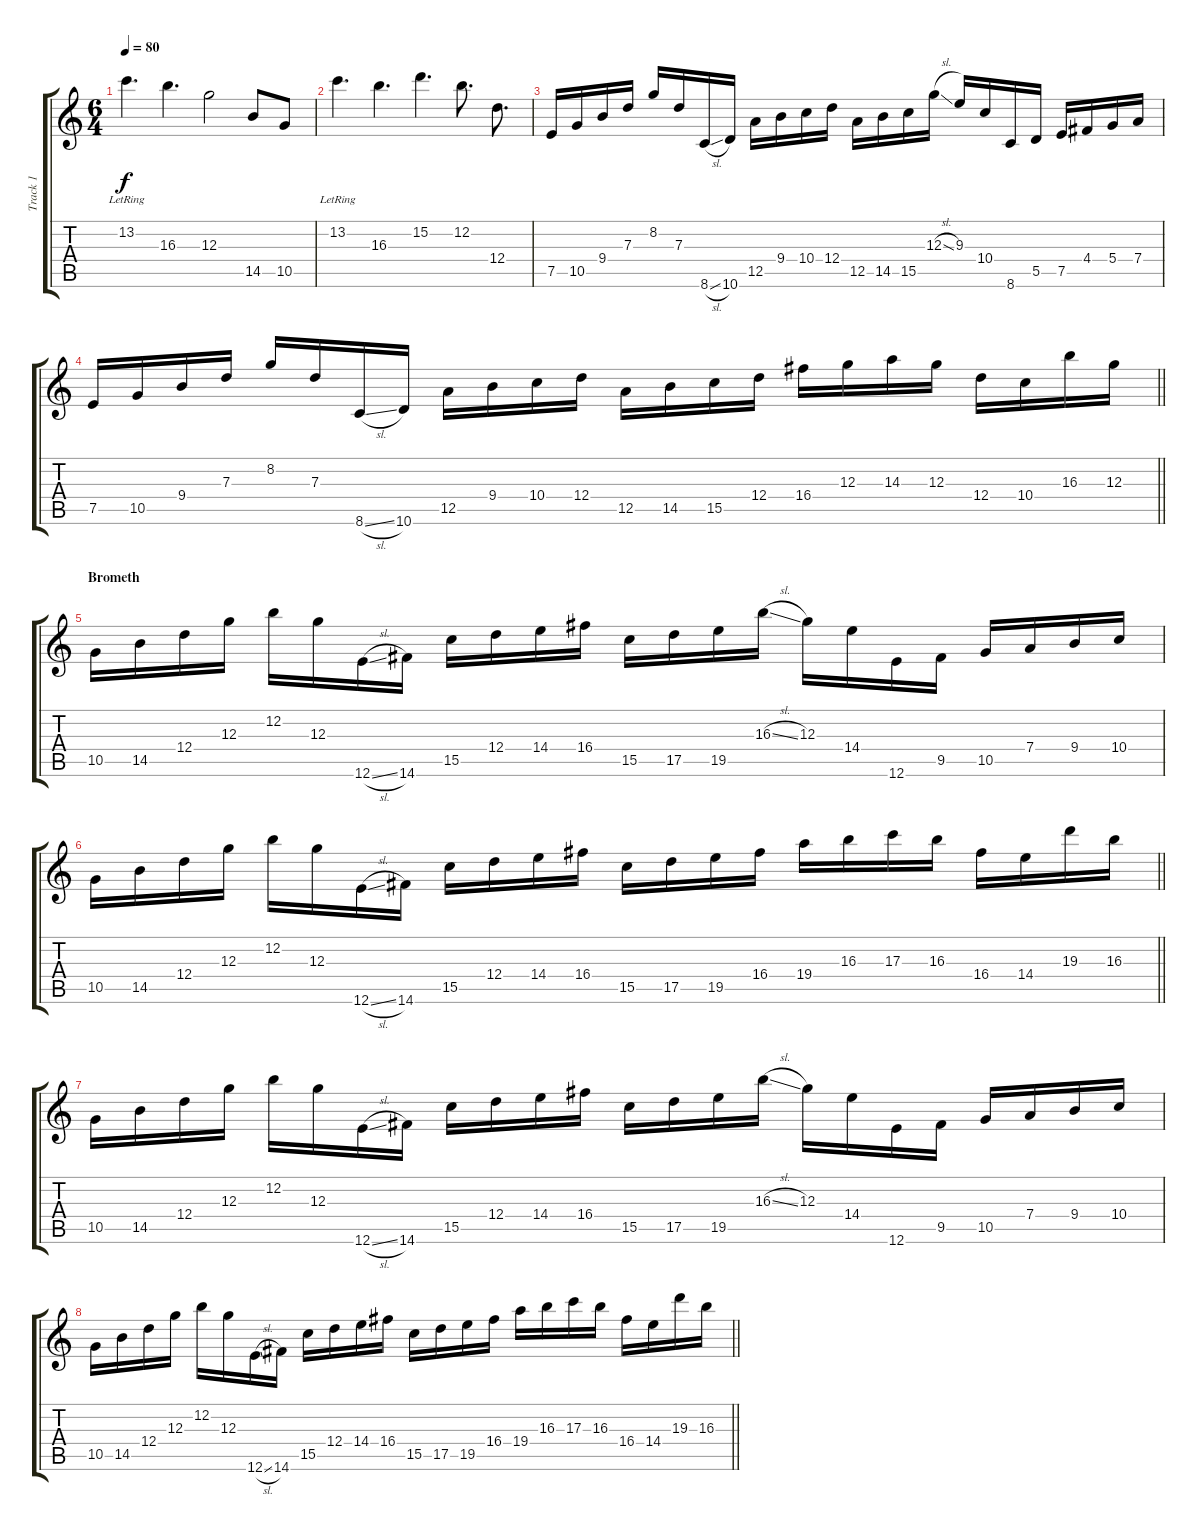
\track ("Track 1" "Track 1") {instrument electricguitarjazz}
\staff {score tabs}
\tuning (E4 B3 G3 D3 A2 E2) {hide}
\ts (6 4)
\tempo 80
\clef g2
\ks c
13.2{lr}.4{d dy f} 16.3.4{d} 12.3.2 14.5.8 10.5.8 |
13.2{lr}.4{d} 16.3.4{d} 15.2.4{d} 12.2.8{d} 12.4.8{d} |
7.5.16 10.5.16 9.4.16 7.3.16 8.2.16 7.3.16 8.6{sl}.16 10.6.16 12.5.16 9.4.16 10.4.16 12.4.16 12.5.16 14.5.16 15.5.16 12.3{sl}.16 9.3.16 10.4.16 8.6.16 5.5.16 7.5.16 4.4.16 5.4.16 7.4.16 |
\barLineRight lightlight
7.5.16 10.5.16 9.4.16 7.3.16 8.2.16 7.3.16 8.6{sl}.16 10.6.16 12.5.16 9.4.16 10.4.16 12.4.16 12.5.16 14.5.16 15.5.16 12.4.16 16.4.16 12.3.16 14.3.16 12.3.16 12.4.16 10.4.16 16.3.16 12.3.16 |
\section ("" "Brometh")
10.5.16{volume 16 balance 12 instrument overdrivenguitar} 14.5.16 12.4.16 12.3.16 12.2.16 12.3.16 12.6{sl}.16 14.6.16 15.5.16 12.4.16 14.4.16 16.4.16 15.5.16 17.5.16 19.5.16 16.3{sl}.16 12.3.16 14.4.16 12.6.16 9.5.16 10.5.16 7.4.16 9.4.16 10.4.16 |
\barLineRight lightlight
10.5.16 14.5.16 12.4.16 12.3.16 12.2.16 12.3.16 12.6{sl}.16 14.6.16 15.5.16 12.4.16 14.4.16 16.4.16 15.5.16 17.5.16 19.5.16 16.4.16 19.4.16 16.3.16 17.3.16 16.3.16 16.4.16 14.4.16 19.3.16 16.3.16 |
10.5.16 14.5.16 12.4.16 12.3.16 12.2.16 12.3.16 12.6{sl}.16 14.6.16 15.5.16 12.4.16 14.4.16 16.4.16 15.5.16 17.5.16 19.5.16 16.3{sl}.16 12.3.16 14.4.16 12.6.16 9.5.16 10.5.16 7.4.16 9.4.16 10.4.16 |
\barLineRight lightlight
10.5.16 14.5.16 12.4.16 12.3.16 12.2.16 12.3.16 12.6{sl}.16 14.6.16 15.5.16 12.4.16 14.4.16 16.4.16 15.5.16 17.5.16 19.5.16 16.4.16 19.4.16 16.3.16 17.3.16 16.3.16 16.4.16 14.4.16 19.3.16 16.3.16
